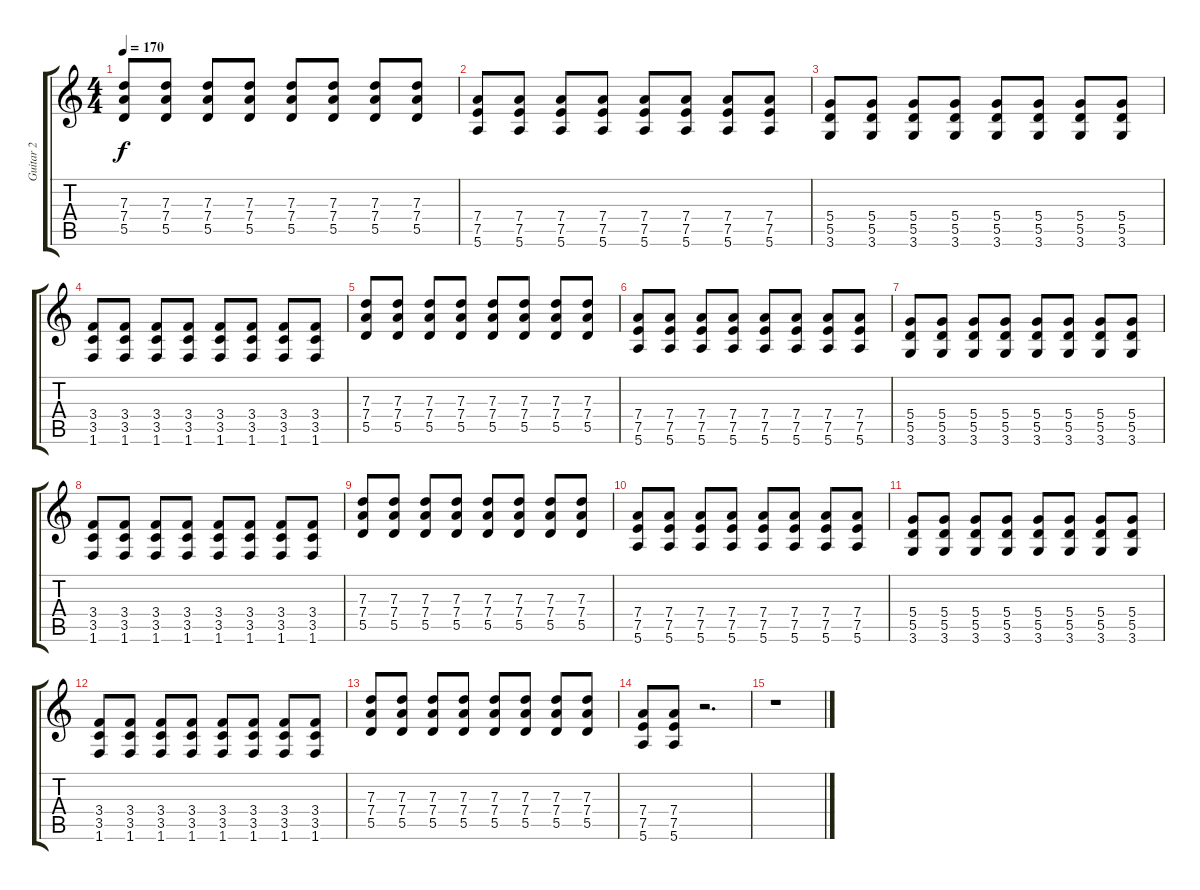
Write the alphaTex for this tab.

\track ("Guitar 2" "Guitar 2") {instrument distortionguitar}
\staff {score tabs}
\tuning (E4 B3 G3 D3 A2 E2) {hide}
\ts (4 4)
\tempo 170
\clef g2
\ks c
(7.3 7.4 5.5).8{dy f} (7.3 7.4 5.5).8 (7.3 7.4 5.5).8 (7.3 7.4 5.5).8 (7.3 7.4 5.5).8 (7.3 7.4 5.5).8 (7.3 7.4 5.5).8 (7.3 7.4 5.5).8 |
(7.4 7.5 5.6).8 (7.4 7.5 5.6).8 (7.4 7.5 5.6).8 (7.4 7.5 5.6).8 (7.4 7.5 5.6).8 (7.4 7.5 5.6).8 (7.4 7.5 5.6).8 (7.4 7.5 5.6).8 |
(5.4 5.5 3.6).8 (5.4 5.5 3.6).8 (5.4 5.5 3.6).8 (5.4 5.5 3.6).8 (5.4 5.5 3.6).8 (5.4 5.5 3.6).8 (5.4 5.5 3.6).8 (5.4 5.5 3.6).8 |
(3.4 3.5 1.6).8 (3.4 3.5 1.6).8 (3.4 3.5 1.6).8 (3.4 3.5 1.6).8 (3.4 3.5 1.6).8 (3.4 3.5 1.6).8 (3.4 3.5 1.6).8 (3.4 3.5 1.6).8 |
(7.3 7.4 5.5).8 (7.3 7.4 5.5).8 (7.3 7.4 5.5).8 (7.3 7.4 5.5).8 (7.3 7.4 5.5).8 (7.3 7.4 5.5).8 (7.3 7.4 5.5).8 (7.3 7.4 5.5).8 |
(7.4 7.5 5.6).8 (7.4 7.5 5.6).8 (7.4 7.5 5.6).8 (7.4 7.5 5.6).8 (7.4 7.5 5.6).8 (7.4 7.5 5.6).8 (7.4 7.5 5.6).8 (7.4 7.5 5.6).8 |
(5.4 5.5 3.6).8 (5.4 5.5 3.6).8 (5.4 5.5 3.6).8 (5.4 5.5 3.6).8 (5.4 5.5 3.6).8 (5.4 5.5 3.6).8 (5.4 5.5 3.6).8 (5.4 5.5 3.6).8 |
(3.4 3.5 1.6).8 (3.4 3.5 1.6).8 (3.4 3.5 1.6).8 (3.4 3.5 1.6).8 (3.4 3.5 1.6).8 (3.4 3.5 1.6).8 (3.4 3.5 1.6).8 (3.4 3.5 1.6).8 |
(7.3 7.4 5.5).8 (7.3 7.4 5.5).8 (7.3 7.4 5.5).8 (7.3 7.4 5.5).8 (7.3 7.4 5.5).8 (7.3 7.4 5.5).8 (7.3 7.4 5.5).8 (7.3 7.4 5.5).8 |
(7.4 7.5 5.6).8 (7.4 7.5 5.6).8 (7.4 7.5 5.6).8 (7.4 7.5 5.6).8 (7.4 7.5 5.6).8 (7.4 7.5 5.6).8 (7.4 7.5 5.6).8 (7.4 7.5 5.6).8 |
(5.4 5.5 3.6).8 (5.4 5.5 3.6).8 (5.4 5.5 3.6).8 (5.4 5.5 3.6).8 (5.4 5.5 3.6).8 (5.4 5.5 3.6).8 (5.4 5.5 3.6).8 (5.4 5.5 3.6).8 |
(3.4 3.5 1.6).8 (3.4 3.5 1.6).8 (3.4 3.5 1.6).8 (3.4 3.5 1.6).8 (3.4 3.5 1.6).8 (3.4 3.5 1.6).8 (3.4 3.5 1.6).8 (3.4 3.5 1.6).8 |
(7.3 7.4 5.5).8 (7.3 7.4 5.5).8 (7.3 7.4 5.5).8 (7.3 7.4 5.5).8 (7.3 7.4 5.5).8 (7.3 7.4 5.5).8 (7.3 7.4 5.5).8 (7.3 7.4 5.5).8 |
(7.4 7.5 5.6).8 (7.4 7.5 5.6).8 r.2{d} |
r.1
